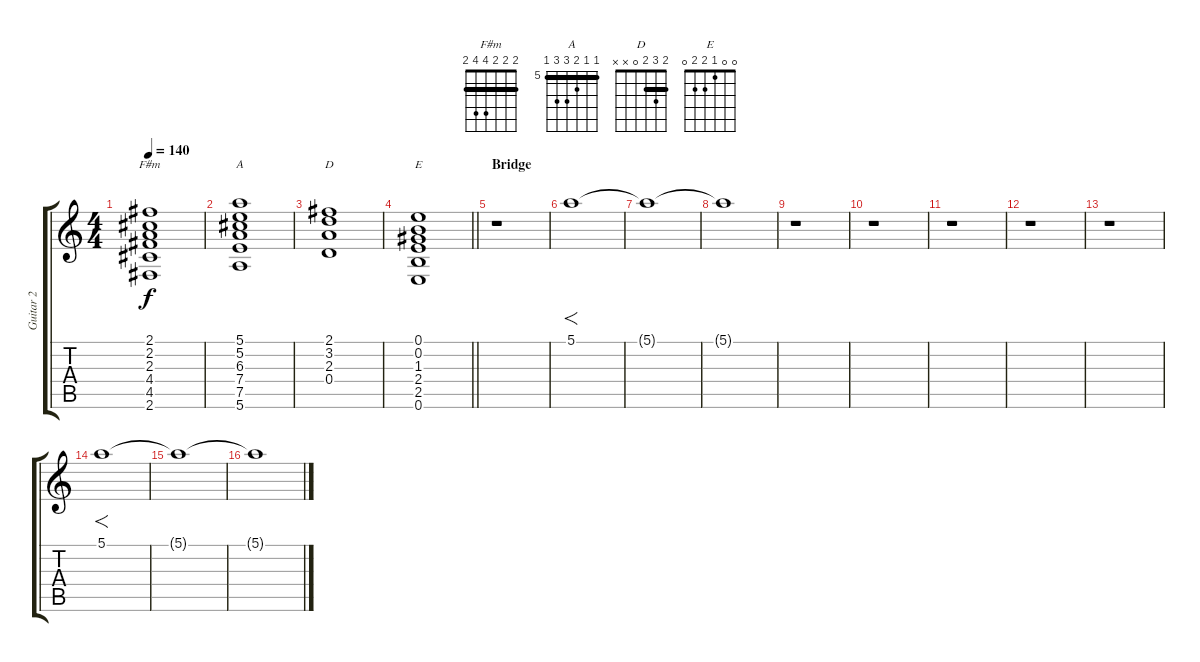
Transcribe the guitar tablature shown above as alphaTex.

\track ("Guitar 2" "Guitar 2") {instrument overdrivenguitar}
\staff {score tabs}
\tuning (E4 B3 G3 D3 A2 E2) {hide}
\chord ("F#m" 2 2 2 4 4 2) {barre 2}
\chord ("A" 5 5 6 7 7 5) {firstfret 5 barre 5}
\chord ("D" 2 3 2 0 x x) {barre 2}
\chord ("E" 0 0 1 2 2 0)
\ts (4 4)
\tempo 140
\clef g2
\ks c
(2.1 2.2 2.3 4.4 4.5 2.6).1{ch "F#m" dy f} |
(5.1 5.2 6.3 7.4 7.5 5.6).1{ch "A"} |
(2.1 3.2 2.3 0.4).1{ch "D"} |
\barLineRight lightlight
(0.1 0.2 1.3 2.4 2.5 0.6).1{ch "E"} |
\section ("" "Bridge")
r.1 |
5.1.1{f} |
5.1{t}.1 |
5.1{t}.1 |
r.1 |
r.1 |
r.1 |
r.1 |
r.1 |
5.1.1{f} |
5.1{t}.1 |
5.1{t}.1
